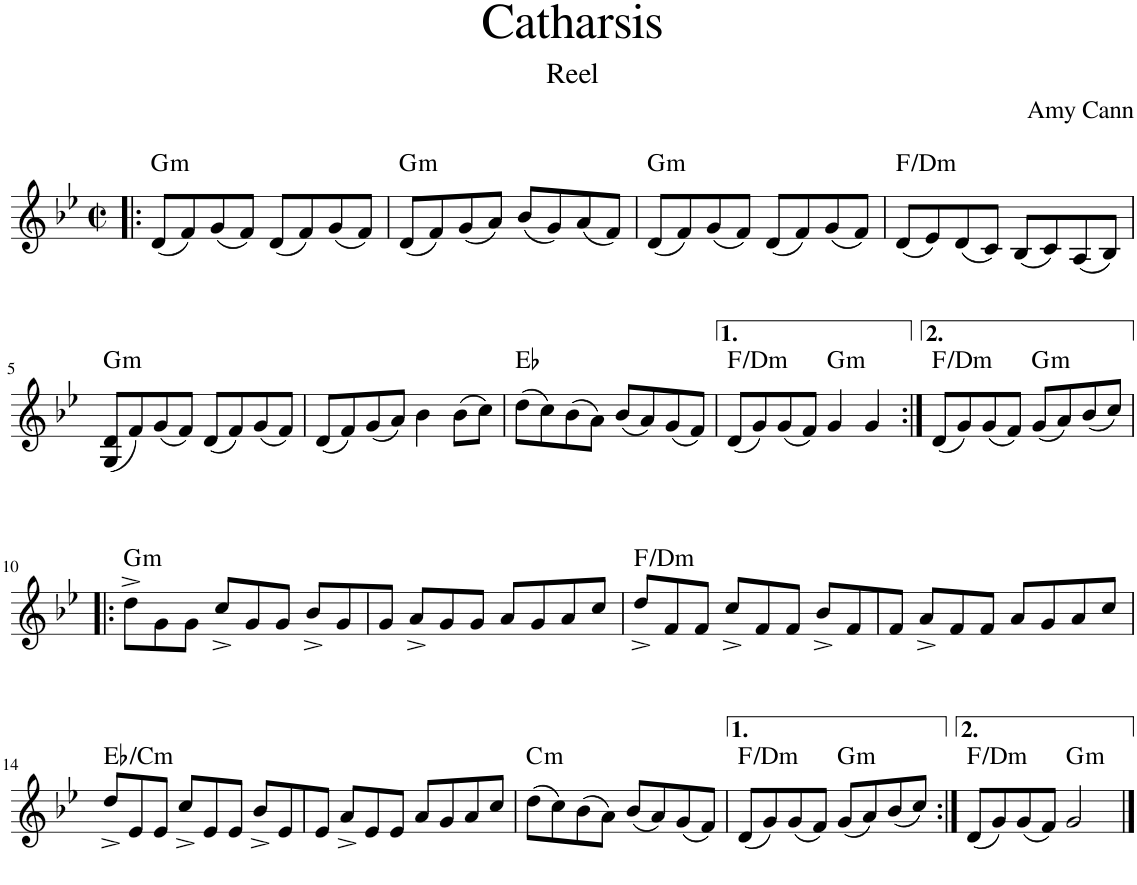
**kern	**harte
*part1	*part1
*staff1	*
*I"Piano	*
*I'Pno	*
*clefG2	*
*k[b-e-]	*
*M2/2	*
*met(c|)	*
=1!|:	=1!|:
!	!LO:H:kt=m
(8d/L	G:min
8f/)	.
(8g/	.
8f/J)	.
(8d/L	.
8f/)	.
(8g/	.
8f/J)	.
=2	=2
!	!LO:H:kt=m
(8d/L	G:min
8f/)	.
(8g/	.
8a/J)	.
(8b-/L	.
8g/)	.
(8a/	.
8f/J)	.
=3	=3
!	!LO:H:kt=m
(8d/L	G:min
8f/)	.
(8g/	.
8f/J)	.
(8d/L	.
8f/)	.
(8g/	.
8f/J)	.
=4	=4
(8d/L	F:maj
8e-/)	.
(8d/	.
8c/J)	.
(8B-/L	.
8c/)	.
(8A/	.
8B-/J)	.
!!LO:LB:g=z
=5	=5
!	!LO:H:kt=m
(8G/ 8d/L	G:min
8f/)	.
(8g/	.
8f/J)	.
(8d/L	.
8f/)	.
(8g/	.
8f/J)	.
=6	=6
(8d/L	.
8f/)	.
(8g/	.
8a/J)	.
4b-\	.
(8b-\L	.
8cc\J)	.
=7	=7
(8dd\L	Eb:maj
8cc\)	.
(8b-\	.
8a\J)	.
(8b-/L	.
8a/)	.
(8g/	.
8f/J)	.
=8	=8
(8d/L	F:maj
8g/)	.
(8g/	.
8f/J)	.
!	!LO:H:kt=m
4g/	G:min
4g/	.
=9:|!	=9:|!
(8d/L	F:maj
8g/)	.
(8g/	.
8f/J)	.
!	!LO:H:kt=m
(8g/L	G:min
8a/)	.
(8b-/	.
8cc/J)	.
!!LO:LB:g=z
=10!|:	=10!|:
!	!LO:H:kt=m
8dd^\L	G:min
8g\	.
8g\J	.
8cc^/L	.
8g/	.
8g/J	.
8b-^/L	.
8g/	.
=11	=11
8g/J	.
8a^/L	.
8g/	.
8g/J	.
8a/L	.
8g/	.
8a/	.
8cc/J	.
=12	=12
8dd^/L	F:maj
8f/	.
8f/J	.
8cc^/L	.
8f/	.
8f/J	.
8b-^/L	.
8f/	.
=13	=13
8f/J	.
8a^/L	.
8f/	.
8f/J	.
8a/L	.
8g/	.
8a/	.
8cc/J	.
!!LO:LB:g=z
=14	=14
8dd^/L	Eb:maj
8e-/	.
8e-/J	.
8cc^/L	.
8e-/	.
8e-/J	.
8b-^/L	.
8e-/	.
=15	=15
8e-/J	.
8a^/L	.
8e-/	.
8e-/J	.
8a/L	.
8g/	.
8a/	.
8cc/J	.
=16	=16
!	!LO:H:kt=m
(8dd\L	C:min
8cc\)	.
(8b-\	.
8a\J)	.
(8b-/L	.
8a/)	.
(8g/	.
8f/J)	.
=17	=17
(8d/L	F:maj
8g/)	.
(8g/	.
8f/J)	.
!	!LO:H:kt=m
(8g/L	G:min
8a/)	.
(8b-/	.
8cc/J)	.
=18:|!	=18:|!
(8d/L	F:maj
8g/)	.
(8g/	.
8f/J)	.
!	!LO:H:kt=m
2g/	G:min
==	==
*-	*-
